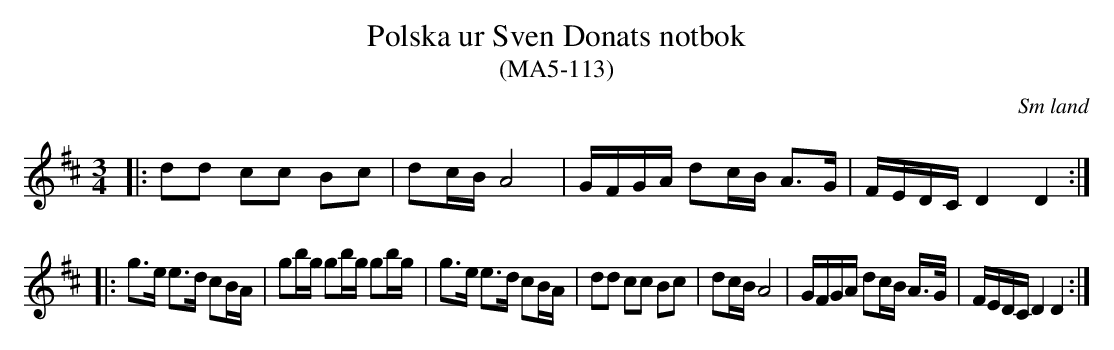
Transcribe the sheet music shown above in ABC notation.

X:1
T:Polska ur Sven Donats notbok
T:(MA5-113)
O:Sm land
M:3/4
L:1/16
K:D
|: d2d2 c2c2 B2c2 | d2cB A8 | GFGA d2cB A2>G2 | FEDC D4 D4:|
|: g2>e2  e2>d2 c2BA | g2bg g2bg g2bg | g2>e2 e2>d2 c2BA | d2d2 c2c2 B2c2 | d2cB A8 |GFGA d2cB A>G | FEDC D4 D4:|
